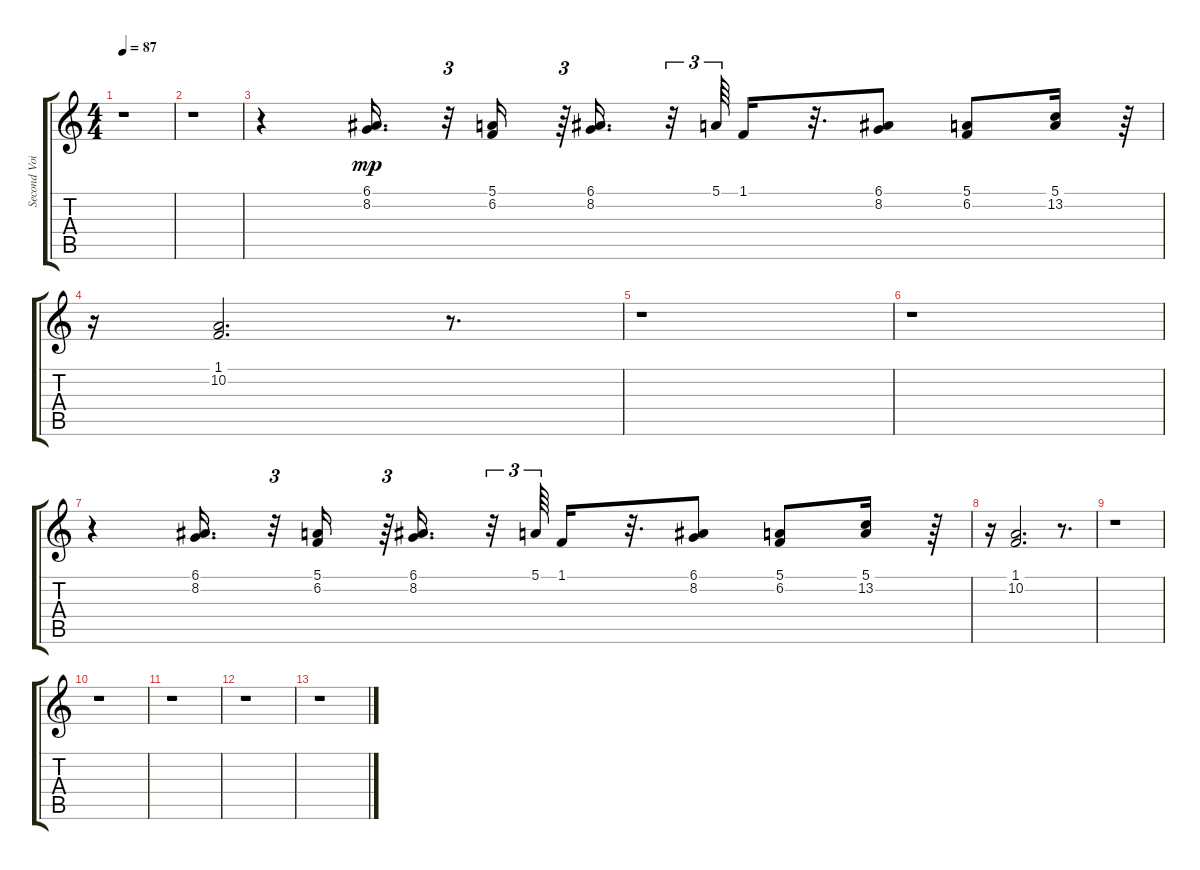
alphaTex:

\track ("Second Voice" "Second Voi") {instrument choiraahs}
\staff {score tabs}
\tuning (E4 B3 G3 D3 A2 E2) {hide}
\ts (4 4)
\tempo 87
\clef g2
\ks c
r.1{dy mp} |
r.1 |
r.4 (6.1 8.2).16{d} r.32{tu (3 2)} (5.1 6.2).16 r.64{tu (3 2)} (6.1 8.2).16{d} r.32{tu (3 2)} 5.1.64{tu (3 2)} 1.1.16 r.32{d} (6.1 8.2).8 (5.1 6.2).8 (5.1 13.2).16 r.64 |
r.16 (1.1 10.2).2{d} r.8{d} |
r.1 |
r.1 |
r.4 (6.1 8.2).16{d} r.32{tu (3 2)} (5.1 6.2).16 r.64{tu (3 2)} (6.1 8.2).16{d} r.32{tu (3 2)} 5.1.64{tu (3 2)} 1.1.16 r.32{d} (6.1 8.2).8 (5.1 6.2).8 (5.1 13.2).16 r.64 |
r.16 (1.1 10.2).2{d} r.8{d} |
r.1 |
r.1 |
r.1 |
r.1 |
r.1
